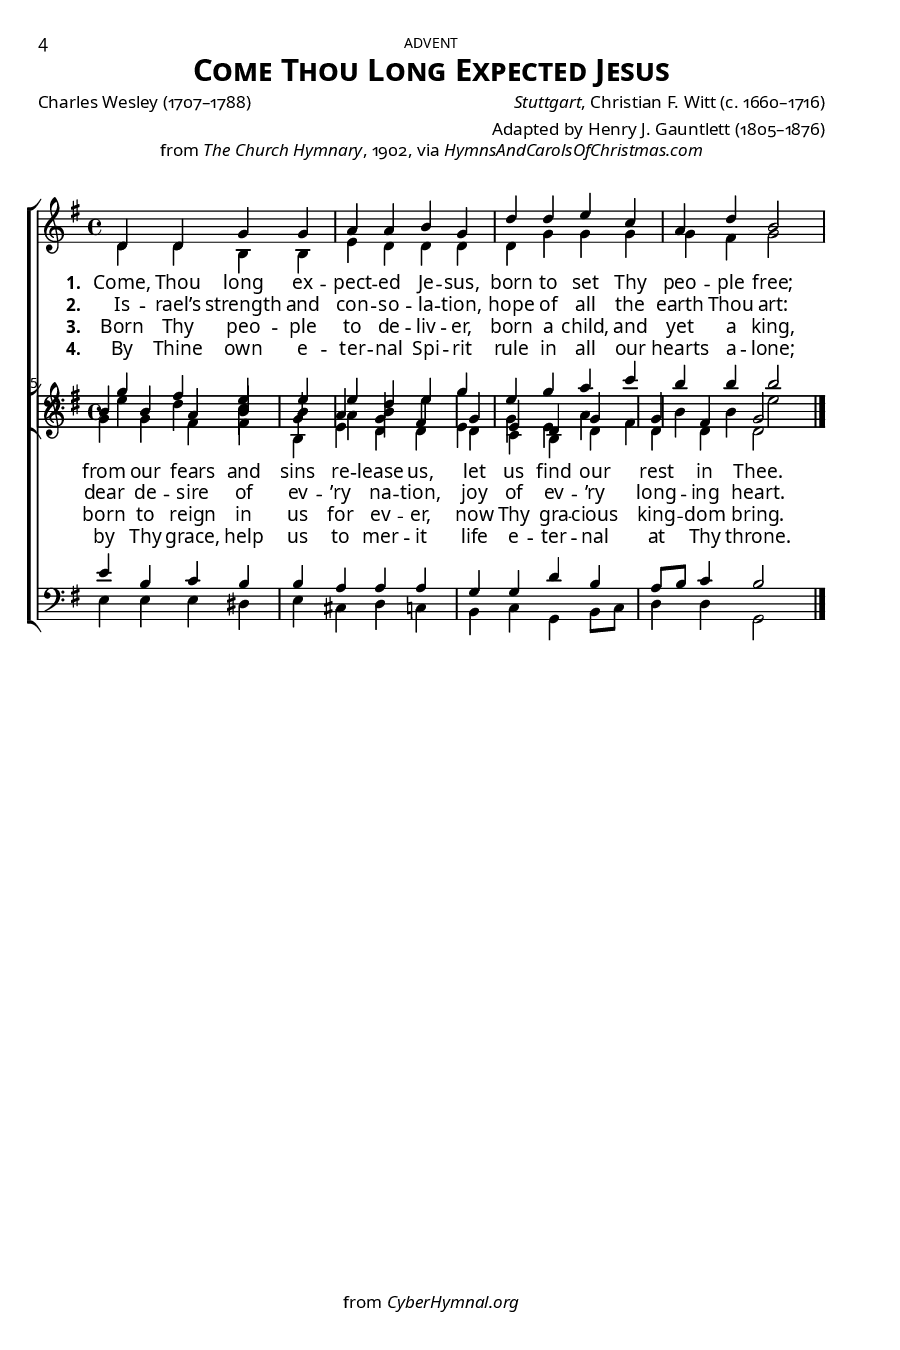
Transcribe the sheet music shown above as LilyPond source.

\version "2.14.2"
\include "util.ly"
\header {
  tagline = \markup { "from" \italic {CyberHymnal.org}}

    title = \markup{\override #'(font-name . "Garamond Premier Pro Semibold"){ \abs-fontsize #15 \smallCapsOldStyle"Come Thou Long Expected Jesus"}}
    poet = \markup\oldStyleNum"Charles Wesley (1707–1788)"
    composer = \markup\concat{\italic"Stuttgart" \oldStyleNum", Christian F. Witt (c. 1660–1716)"}
    arranger = \markup\oldStyleNum"Adapted by Henry J. Gauntlett (1805–1876)"
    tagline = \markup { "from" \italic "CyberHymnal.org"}
  }
\paper {
  print-all-headers = ##f
  paper-height = 9\in
  paper-width = 6\in
  indent = 0\in
  %system-system-spacing = #'((basic-distance . 10) (padding . 0))
  system-system-spacing =
    #'((basic-distance . 0)
       (minimum-distance . 0)
       (padding . -10)
       (stretchability . 100))
  score-markup-spacing =
    #'((basic-distance . 0)
       (minimum-distance . 0)
       (padding . 0)
       (stretchability . 0))
  ragged-last-bottom = ##t
  ragged-bottom = ##f
  two-sided = ##t
  inner-margin = 0.5\in
  outer-margin = 0.25\in
  top-margin = 0.25\in
  bottom-margin = 0.25\in
  first-page-number = #004
  print-first-page-number = ##t
  headerLine = \markup{\override #'(font-name . "Garamond Premier Pro") \smallCaps advent}
  oddHeaderMarkup = \markup\fill-line{
     \override #'(font-name . "Garamond Premier Pro")\abs-fontsize #8.5
     \combine 
        \fill-line{"" \on-the-fly #print-page-number-check-first
        \oldStylePageNum""
        }
        \fill-line{\headerLine}
  }
  evenHeaderMarkup = \markup {
     \override #'(font-name . "Garamond Premier Pro")\abs-fontsize #8.5
     \combine
        \on-the-fly #print-page-number-check-first
        \oldStylePageNum""
        \fill-line{\headerLine}
  }
}
#(set-global-staff-size 15) \paper{ #(define fonts (make-pango-font-tree "GoudyOlSt BT" "Garamond Premier Pro" "Garamond Premier Pro" (/ 15 20))) }

\markup\fill-line \center-align {\concat{"from "\italic"The Church Hymnary" \oldStyleNum", 1902, via " \italic"HymnsAndCarolsOfChristmas.com"}}
\markup \vspace #1






























global = {
  \key g \major
  \time 4/4
  \autoBeamOff
}

sopMusic = \relative c' {
  d4 d g g |
  a a b g |
  d' d e c |
  a d b2 |
  
  b4 b a b |
  g a g fis |
  g e d g |
  g fis g2 \bar "|."
}
sopWords = \lyricmode {
  
}

altoMusic = \relative c' {
  d4 d b b |
  e d d d |
  d g g g |
  g fis g2 |
  g4 g fis fis |
  b, e d d |
  d c b d |
  d d d2 \bar "|."
}
altoWords = \lyricmode {
  \dropLyricsVII
  \set stanza = #"1. "
  Come, Thou long ex -- pect -- ed Je -- sus,
  born to set Thy peo -- ple free;
  from our fears and sins re -- lease us, let us find our rest in Thee.
}
altoWordsII = \lyricmode {
  \dropLyricsVII
%\markup\italic
  \set stanza = #"2. "
  Is -- rael’s strength and con -- so -- la -- tion,
  hope of all the earth Thou art:
  dear de -- sire of ev -- ’ry na -- tion, joy of ev -- ’ry long -- ing heart.
}
altoWordsIII = \lyricmode {
  \dropLyricsVII
  \set stanza = #"3. "
  Born Thy peo -- ple to de -- liv -- er, born a child, and yet a king,
  born to reign in us for ev -- er, now Thy gra -- cious king -- dom bring.
}
altoWordsIV = \lyricmode {
  \dropLyricsVII
  \set stanza = #"4. "
  By Thine own e -- ter -- nal Spi -- rit rule in all our hearts a -- lone;
  by Thy grace, help us to mer -- it life e -- ter -- nal at Thy throne.
}
altoWordsV = \lyricmode {
  \set stanza = #"5. "
  \set ignoreMelismata = ##t
}
altoWordsVI = \lyricmode {
  \set stanza = #"6. "
  \set ignoreMelismata = ##t
}
tenorMusic = \relative c' {
  b4 a g g |
  g fis g b |
  g b c e |
  d d d2 |
  
  e4 b c b |
  b a a a |
  g g d' b |
  a8[ b] c4 b2 \bar "|."
}
tenorWords = \lyricmode {

}

bassMusic = \relative c {
  g'4 fis e d |
  c d g g, |
  b g c a |
  d d g2 |
  
  e4 e e dis |
  e cis d c |
  b c g b8[ c] |
  d4 d g,2 \bar "|."
}
bassWords = \lyricmode {

}

pianoRH = \relative c' {
  
}
pianoLH = \relative c' {
  
}

\score {
  <<
   \new ChoirStaff <<
    \new Staff = women <<
      \new Voice = "sopranos" { \voiceOne << \global \sopMusic >> }
      \new Voice = "altos" { \voiceTwo << \global \altoMusic >> }
    >>
    \new Lyrics \with { alignAboveContext = #"women" \override VerticalAxisGroup #'nonstaff-relatedstaff-spacing = #'((basic-distance . 1))} \lyricsto "sopranos" \sopWords
    \new Lyrics = "altosVI"  \with { alignBelowContext = #"women" \override VerticalAxisGroup #'nonstaff-relatedstaff-spacing = #'((basic-distance . 1))} \lyricsto "sopranos" \altoWordsVI
    \new Lyrics = "altosV"  \with { alignBelowContext = #"women" \override VerticalAxisGroup #'nonstaff-relatedstaff-spacing = #'((basic-distance . 1))} \lyricsto "sopranos" \altoWordsV
    \new Lyrics = "altosIV"  \with { alignBelowContext = #"women" \override VerticalAxisGroup #'nonstaff-relatedstaff-spacing = #'((basic-distance . 1))} \lyricsto "sopranos" \altoWordsIV
    \new Lyrics = "altosIII"  \with { alignBelowContext = #"women" \override VerticalAxisGroup #'nonstaff-relatedstaff-spacing = #'((basic-distance . 1))} \lyricsto "sopranos" \altoWordsIII
    \new Lyrics = "altosII"  \with { alignBelowContext = #"women" \override VerticalAxisGroup #'nonstaff-relatedstaff-spacing = #'((basic-distance . 1))} \lyricsto "sopranos" \altoWordsII
    \new Lyrics = "altos"  \with { alignBelowContext = #"women" \override VerticalAxisGroup #'nonstaff-relatedstaff-spacing = #'((basic-distance . 1))} \lyricsto "sopranos" \altoWords
   \new Staff = men <<
      \clef bass
      \new Voice = "tenors" { \voiceOne << \global \tenorMusic >> }
      \new Voice = "basses" { \voiceTwo << \global \bassMusic >> }
    >>
    \new Lyrics \with { alignAboveContext = #"men" \override VerticalAxisGroup #'nonstaff-relatedstaff-spacing = #'((basic-distance . 1)) } \lyricsto "tenors" \tenorWords
    \new Lyrics \with { alignBelowContext = #"men" \override VerticalAxisGroup #'nonstaff-relatedstaff-spacing = #'((basic-distance . 1)) } \lyricsto "basses" \bassWords
  >>
%    \new PianoStaff << \new Staff { \new Voice { \pianoRH } } \new Staff { \clef "bass" \pianoLH } >>
  >>
  \layout {
    \context {
      \Score
      %\override SpacingSpanner #'base-shortest-duration = #(ly:make-moment 1 8)
      %\override SpacingSpanner #'common-shortest-duration = #(ly:make-moment 1 4)
    }
    \context {
      % Remove all empty staves
      % \Staff \RemoveEmptyStaves \override VerticalAxisGroup #'remove-first = ##t
    }
  }
  
  \midi {
    \tempo 4 = 90
    \set Staff.midiInstrument = "flute"
  
    \context {
      \Voice
      \remove "Dynamic_performer"
    }
  }
}
